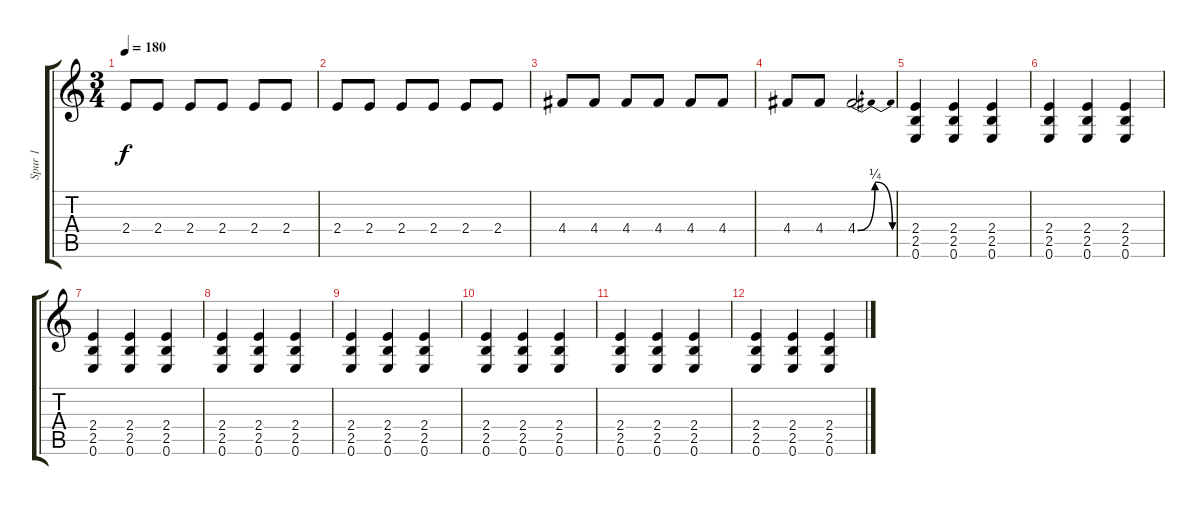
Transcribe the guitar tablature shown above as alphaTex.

\track ("Spur 1" "Spur 1") {instrument distortionguitar}
\staff {score tabs}
\tuning (E4 B3 G3 D3 A2 E2) {hide}
\ts (3 4)
\tempo 180
\clef g2
\ks c
2.4.8{dy f} 2.4.8 2.4.8 2.4.8 2.4.8 2.4.8 |
2.4.8 2.4.8 2.4.8 2.4.8 2.4.8 2.4.8 |
4.4.8 4.4.8 4.4.8 4.4.8 4.4.8 4.4.8 |
4.4.8 4.4.8 4.4{be (bendrelease 0 0 23 1 40 1 60 0)}.2 |
(2.4 2.5 0.6).4 (2.4 2.5 0.6).4 (2.4 2.5 0.6).4 |
(2.4 2.5 0.6).4 (2.4 2.5 0.6).4 (2.4 2.5 0.6).4 |
(2.4 2.5 0.6).4 (2.4 2.5 0.6).4 (2.4 2.5 0.6).4 |
(2.4 2.5 0.6).4 (2.4 2.5 0.6).4 (2.4 2.5 0.6).4 |
(2.4 2.5 0.6).4 (2.4 2.5 0.6).4 (2.4 2.5 0.6).4 |
(2.4 2.5 0.6).4 (2.4 2.5 0.6).4 (2.4 2.5 0.6).4 |
(2.4 2.5 0.6).4 (2.4 2.5 0.6).4 (2.4 2.5 0.6).4 |
(2.4 2.5 0.6).4 (2.4 2.5 0.6).4 (2.4 2.5 0.6).4
